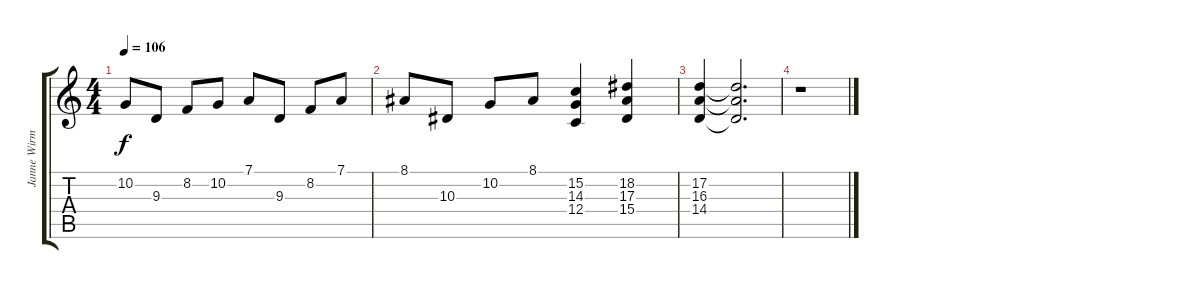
\track ("Janne Wirman" "Janne Wirm") {instrument stringensemble1}
\staff {score tabs}
\tuning (D4 A3 F3 C3 G2 D2) {hide}
\ts (4 4)
\tempo 106
\clef g2
\ks c
10.2.8{dy f} 9.3.8 8.2.8 10.2.8 7.1.8 9.3.8 8.2.8 7.1.8 |
8.1.8 10.3.8 10.2.8 8.1.8 (15.2 14.3 12.4).4 (18.2 17.3 15.4).4 |
(17.2 16.3 14.4).4 (17.2{t} 16.3{t} 14.4{t}).2{d volume 4} |
r.1{volume 4}
